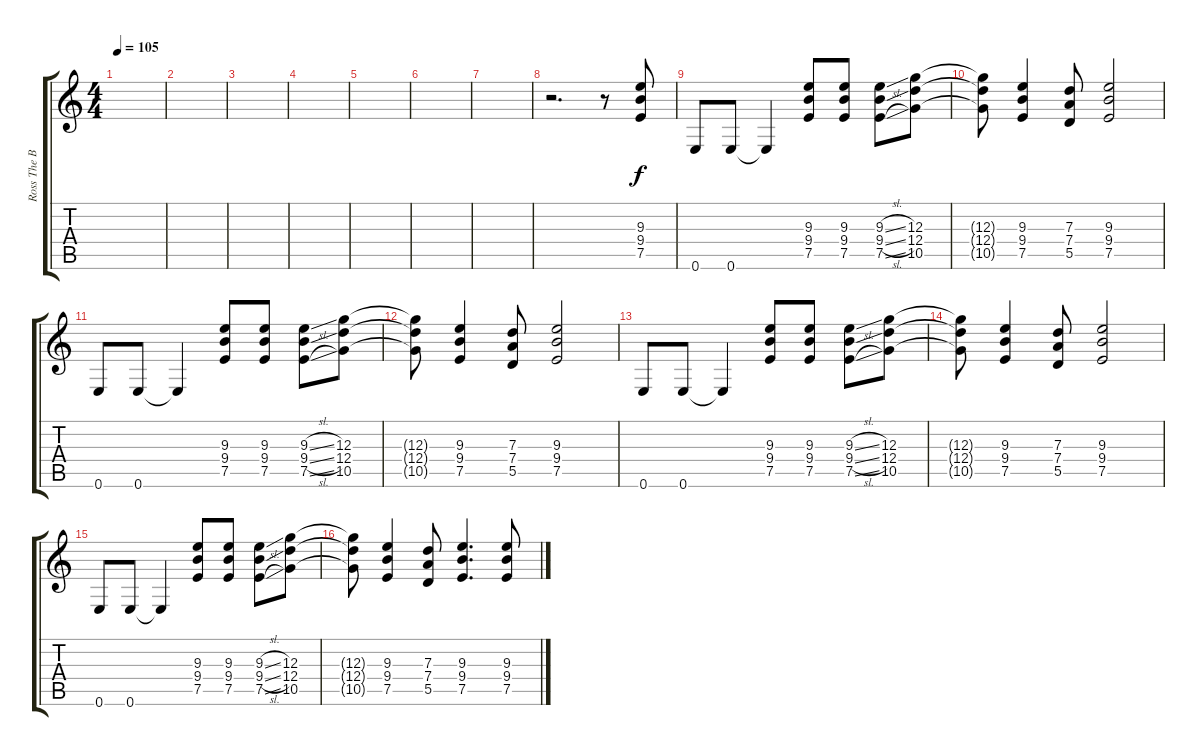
\track ("Ross The Boss-Rhythm" "Ross The B") {instrument distortionguitar}
\staff {score tabs}
\tuning (E4 B3 G3 D3 A2 E2) {hide}
\ts (4 4)
\tempo 105
\clef g2
\ks c
|
|
|
|
|
|
|
r.2{d} r.8 (9.3 9.4 7.5).8 |
0.6.8 0.6.8 0.6{t}.4 (9.3 9.4 7.5).8 (9.3 9.4 7.5).8 (9.3{sl} 9.4{sl} 7.5{sl}).8 (12.3 12.4 10.5).8 |
(12.3{t} 12.4{t} 10.5{t}).8 (9.3 9.4 7.5).4 (7.3 7.4 5.5).8 (9.3 9.4 7.5).2 |
0.6.8 0.6.8 0.6{t}.4 (9.3 9.4 7.5).8 (9.3 9.4 7.5).8 (9.3{sl} 9.4{sl} 7.5{sl}).8 (12.3 12.4 10.5).8 |
(12.3{t} 12.4{t} 10.5{t}).8 (9.3 9.4 7.5).4 (7.3 7.4 5.5).8 (9.3 9.4 7.5).2 |
0.6.8 0.6.8 0.6{t}.4 (9.3 9.4 7.5).8 (9.3 9.4 7.5).8 (9.3{sl} 9.4{sl} 7.5{sl}).8 (12.3 12.4 10.5).8 |
(12.3{t} 12.4{t} 10.5{t}).8 (9.3 9.4 7.5).4 (7.3 7.4 5.5).8 (9.3 9.4 7.5).2 |
0.6.8 0.6.8 0.6{t}.4 (9.3 9.4 7.5).8 (9.3 9.4 7.5).8 (9.3{sl} 9.4{sl} 7.5{sl}).8 (12.3 12.4 10.5).8 |
(12.3{t} 12.4{t} 10.5{t}).8 (9.3 9.4 7.5).4 (7.3 7.4 5.5).8 (9.3 9.4 7.5).4{d} (9.3 9.4 7.5).8
